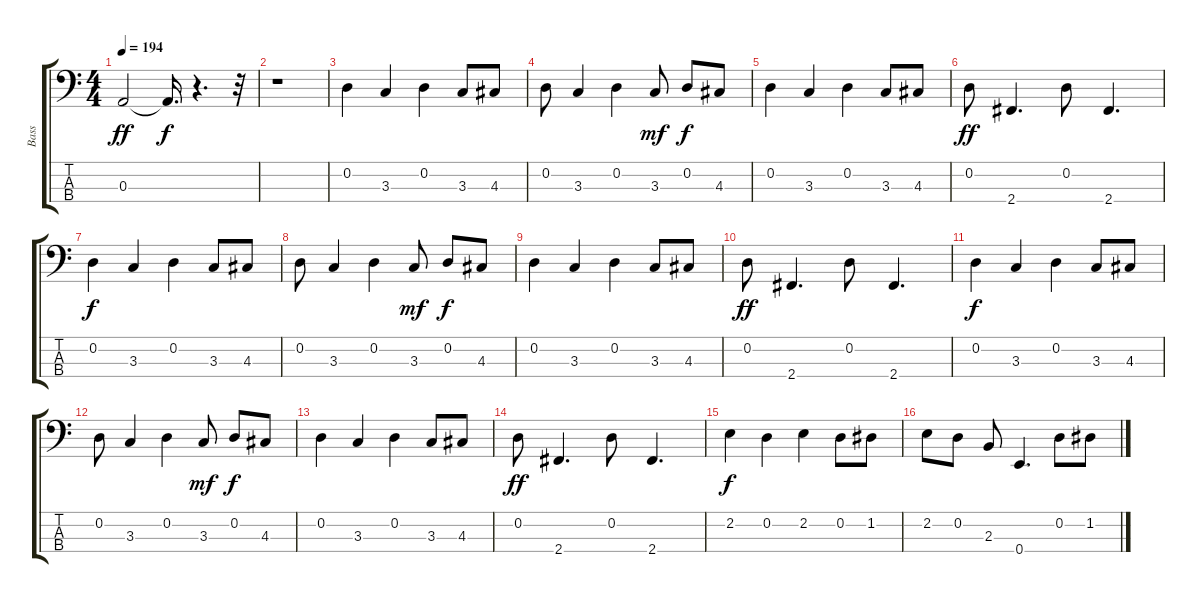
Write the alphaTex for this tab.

\track ("Bass" "Bass") {instrument electricbassfinger}
\staff {score tabs}
\tuning (G2 D2 A1 E1) {hide}
\ts (4 4)
\tempo 194
\clef f4
\ks c
0.3.2{dy ff} 0.3{t}.16{d dy f} r.4{d} r.32 |
r.1 |
0.2.4 3.3.4 0.2.4 3.3.8 4.3.8 |
0.2.8 3.3.4 0.2.4 3.3.8{dy mf} 0.2.8{dy f} 4.3.8 |
0.2.4 3.3.4 0.2.4 3.3.8 4.3.8 |
0.2.8{dy ff} 2.4.4{d} 0.2.8 2.4.4{d} |
0.2.4{dy f} 3.3.4 0.2.4 3.3.8 4.3.8 |
0.2.8 3.3.4 0.2.4 3.3.8{dy mf} 0.2.8{dy f} 4.3.8 |
0.2.4 3.3.4 0.2.4 3.3.8 4.3.8 |
0.2.8{dy ff} 2.4.4{d} 0.2.8 2.4.4{d} |
0.2.4{dy f} 3.3.4 0.2.4 3.3.8 4.3.8 |
0.2.8 3.3.4 0.2.4 3.3.8{dy mf} 0.2.8{dy f} 4.3.8 |
0.2.4 3.3.4 0.2.4 3.3.8 4.3.8 |
0.2.8{dy ff} 2.4.4{d} 0.2.8 2.4.4{d} |
2.2.4{dy f} 0.2.4 2.2.4 0.2.8 1.2.8 |
2.2.8 0.2.8 2.3.8 0.4.4{d} 0.2.8 1.2.8
